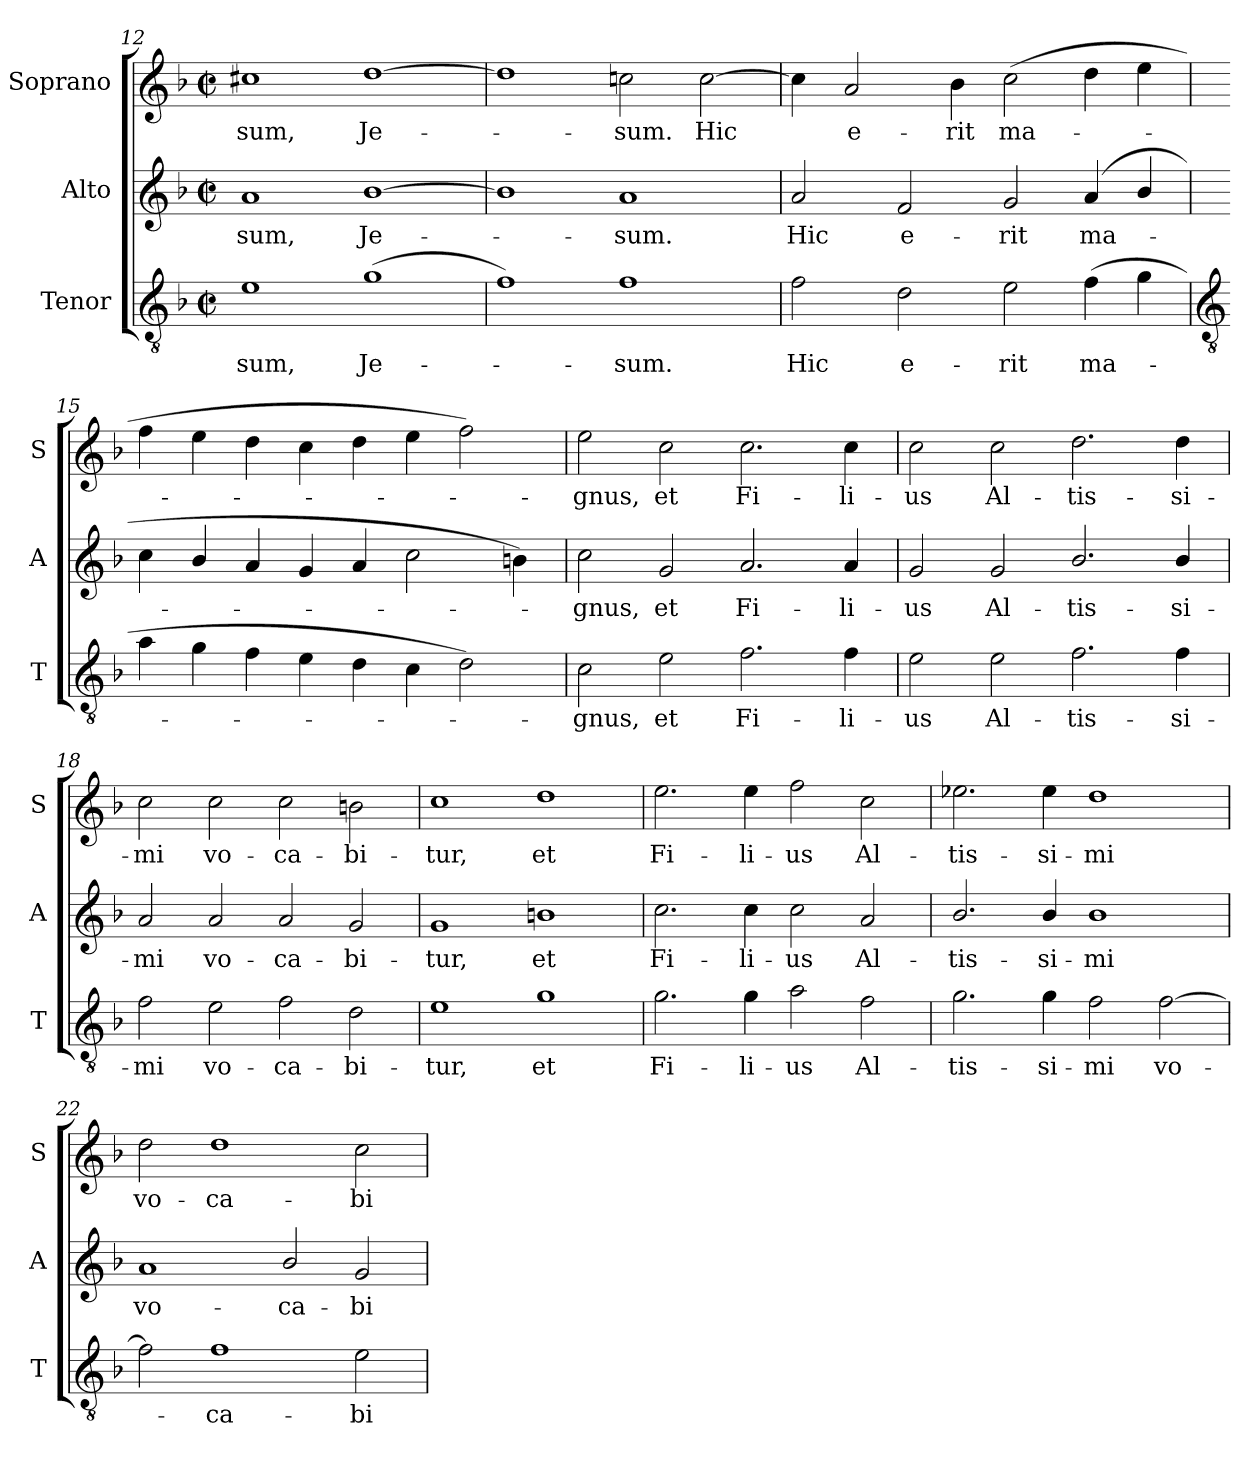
**kern	**text	**kern	**text	**kern	**text
*part3	*part3	*part2	*part2	*part1	*part1
*staff3	*staff3	*staff2	*staff2	*staff1	*staff1
*I"Tenor	*	*I"Alto	*	*I"Soprano	*
*I'T	*	*I'A	*	*I'S	*
*clefGv2	*	*clefG2	*	*clefG2	*
*k[b-]	*	*k[b-]	*	*k[b-]	*
*F:	*	*F:	*	*F:	*
*M4/2	*	*M4/2	*	*M4/2	*
*met(c|)	*	*met(c|)	*	*met(c|)	*
=12	=12	=12	=12	=12	=12
!	!LO:LY:b	!	!LO:LY:b	!	!LO:LY:b
1e	-sum,	1a	-sum,	1cc#X	-sum,
!	!LO:LY:b	!	!LO:LY:b	!	!LO:LY:b
(>1g	Je-	[1b-	Je-	[1dd	Je-
=13	=13	=13	=13	=13	=13
1f)	.	1b-]	.	1dd]	.
!	!LO:LY:b	!	!LO:LY:b	!	!LO:LY:b
1f	sum.	1a	sum.	2ccn	sum.
!	!	!	!	!	!LO:LY:b
.	.	.	.	[2cc	Hic
=14	=14	=14	=14	=14	=14
!	!LO:LY:b	!	!LO:LY:b	!	!
2f	Hic	2a	Hic	4cc]	.
!	!	!	!	!	!LO:LY:b
.	.	.	.	2a	e-
!	!LO:LY:b	!	!LO:LY:b	!	!
2d	e-	2f	e-	.	.
!	!	!	!	!	!LO:LY:b
.	.	.	.	4b-	-rit
!	!LO:LY:b	!	!LO:LY:b	!	!LO:LY:b
2e	-rit	2g	-rit	(>2cc	ma-
!	!LO:LY:b	!	!LO:LY:b	!	!
(>4f	ma-	(>4a	ma-	4dd	.
4g	.	4b-/	.	4ee	.
!!LO:LB:g=z
=15	=15	=15	=15	=15	=15
*clefGv2	*	*	*	*	*
4a	.	4cc	.	4ff	.
4g	.	4b-/	.	4ee	.
4f	.	4a	.	4dd	.
4e	.	4g	.	4cc	.
4d	.	4a	.	4dd	.
4c	.	2cc	.	4ee	.
2d)	.	.	.	2ff)	.
.	.	4bn)	.	.	.
=16	=16	=16	=16	=16	=16
!	!LO:LY:b	!	!LO:LY:b	!	!LO:LY:b
2c	gnus,	2cc	gnus,	2ee	gnus,
!	!LO:LY:b	!	!LO:LY:b	!	!LO:LY:b
2e	et	2g	et	2cc	et
!	!LO:LY:b	!	!LO:LY:b	!	!LO:LY:b
2.f	Fi-	2.a	Fi-	2.cc	Fi-
!	!LO:LY:b	!	!LO:LY:b	!	!LO:LY:b
4f	-li-	4a	-li-	4cc	-li-
=17	=17	=17	=17	=17	=17
!	!LO:LY:b	!	!LO:LY:b	!	!LO:LY:b
2e	-us	2g	-us	2cc	-us
!	!LO:LY:b	!	!LO:LY:b	!	!LO:LY:b
2e	Al-	2g	Al-	2cc	Al-
!	!LO:LY:b	!	!LO:LY:b	!	!LO:LY:b
2.f	-tis-	2.b-/	-tis-	2.dd	-tis-
!	!LO:LY:b	!	!LO:LY:b	!	!LO:LY:b
4f	-si-	4b-/	-si-	4dd	-si-
=18	=18	=18	=18	=18	=18
!	!LO:LY:b	!	!LO:LY:b	!	!LO:LY:b
2f	-mi	2a	-mi	2cc	-mi
!	!LO:LY:b	!	!LO:LY:b	!	!LO:LY:b
2e	vo-	2a	vo-	2cc	vo-
!	!LO:LY:b	!	!LO:LY:b	!	!LO:LY:b
2f	-ca-	2a	-ca-	2cc	-ca-
!	!LO:LY:b	!	!LO:LY:b	!	!LO:LY:b
2d	-bi-	2g	-bi-	2bn	-bi-
=19	=19	=19	=19	=19	=19
!	!LO:LY:b	!	!LO:LY:b	!	!LO:LY:b
1e	-tur,	1g	-tur,	1cc	-tur,
!	!LO:LY:b	!	!LO:LY:b	!	!LO:LY:b
1g	et	1bn	et	1dd	et
=20	=20	=20	=20	=20	=20
!	!LO:LY:b	!	!LO:LY:b	!	!LO:LY:b
2.g	Fi-	2.cc	Fi-	2.ee	Fi-
!	!LO:LY:b	!	!LO:LY:b	!	!LO:LY:b
4g	-li-	4cc	-li-	4ee	-li-
!	!LO:LY:b	!	!LO:LY:b	!	!LO:LY:b
2a	-us	2cc	-us	2ff	-us
!	!LO:LY:b	!	!LO:LY:b	!	!LO:LY:b
2f	Al-	2a	Al-	2cc	Al-
=21	=21	=21	=21	=21	=21
!	!LO:LY:b	!	!LO:LY:b	!	!LO:LY:b
2.g	-tis-	2.b-/	-tis-	2.ee-X	-tis-
!	!LO:LY:b	!	!LO:LY:b	!	!LO:LY:b
4g	-si-	4b-/	-si-	4ee-	-si-
!	!LO:LY:b	!	!LO:LY:b	!	!LO:LY:b
2f	-mi	1b-	-mi	1dd	-mi
!	!LO:LY:b	!	!	!	!
[2f	vo-	.	.	.	.
=22	=22	=22	=22	=22	=22
!	!	!	!LO:LY:b	!	!LO:LY:b
2f]	.	1a	vo-	2dd	vo-
!	!LO:LY:b	!	!	!	!LO:LY:b
1f	ca-	.	.	1dd	-ca-
!	!	!	!LO:LY:b	!	!
.	.	2b-/	-ca-	.	.
!	!LO:LY:b	!	!LO:LY:b	!	!LO:LY:b
2e	-bi-	2g	-bi-	2cc	-bi-
=	=	=	=	=	=
*-	*-	*-	*-	*-	*-
